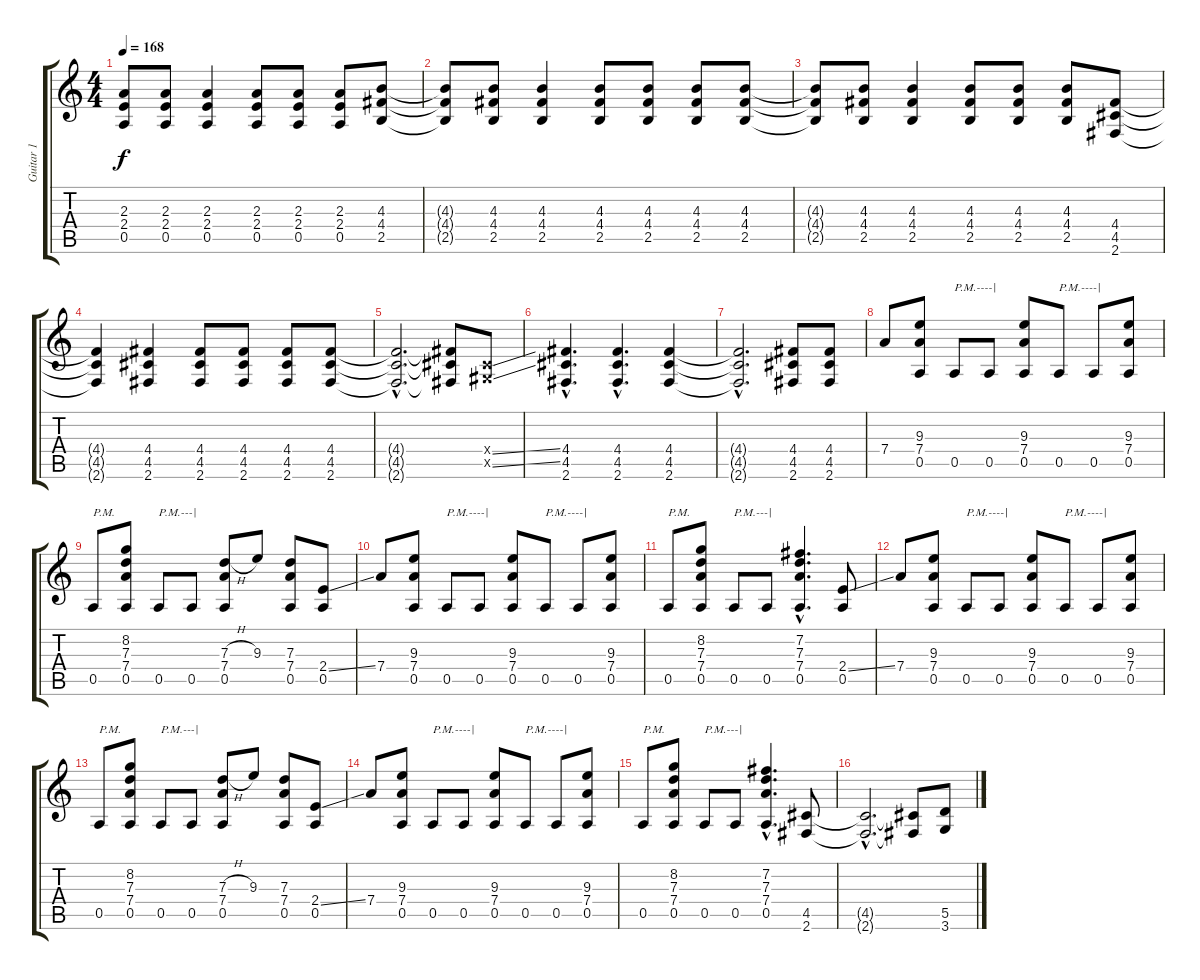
\track ("Guitar 1" "Guitar 1") {instrument overdrivenguitar}
\staff {score tabs}
\tuning (E4 B3 G3 D3 A2 E2) {hide}
\ts (4 4)
\tempo 168
\clef g2
\ks c
(2.3{t} 2.4{t} 0.5{t}).8{dy f} (2.3 2.4 0.5).8 (2.3 2.4 0.5).4 (2.3 2.4 0.5).8 (2.3 2.4 0.5).8 (2.3 2.4 0.5).8 (4.3 4.4 2.5).8 |
(4.3{t} 4.4{t} 2.5{t}).8 (4.3 4.4 2.5).8 (4.3 4.4 2.5).4 (4.3 4.4 2.5).8 (4.3 4.4 2.5).8 (4.3 4.4 2.5).8 (4.3 4.4 2.5).8 |
(4.3{t} 4.4{t} 2.5{t}).8 (4.3 4.4 2.5).8 (4.3 4.4 2.5).4 (4.3 4.4 2.5).8 (4.3 4.4 2.5).8 (4.3 4.4 2.5).8 (4.4 4.5 2.6).8 |
(4.4{t} 4.5{t} 2.6{t}).4 (4.4 4.5 2.6).4 (4.4 4.5 2.6).8 (4.4 4.5 2.6).8 (4.4 4.5 2.6).8 (4.4 4.5 2.6).8 |
(4.4{hac t} 4.5{hac t} 2.6{hac t}).2{d} (4.4{t} 4.5{t} 2.6{t}).8 (-1.4{ss x} -1.5{ss x}).8 |
(4.4{hac} 4.5{hac} 2.6{hac}).4{d} (4.4{hac} 4.5{hac} 2.6{hac}).4{d} (4.4 4.5 2.6).4 |
(4.4{hac t} 4.5{hac t} 2.6{hac t}).2{d} (4.4 4.5 2.6).8 (4.4 4.5 2.6).8 |
7.4.8 (9.3 7.4 0.5).8 0.5.8{txt "P.M.----|"} 0.5.8 (9.3 7.4 0.5).8 0.5.8{txt "P.M.----|"} 0.5.8 (9.3 7.4 0.5).8 |
0.5.8{txt "P.M."} (8.2 7.3 7.4 0.5).8 0.5.8{txt "P.M.---|"} 0.5.8 (7.3{h} 7.4 0.5).8 9.3.8 (7.3 7.4 0.5).8 (2.4{ss} 0.5).8 |
7.4.8 (9.3 7.4 0.5).8 0.5.8{txt "P.M.----|"} 0.5.8 (9.3 7.4 0.5).8 0.5.8{txt "P.M.----|"} 0.5.8 (9.3 7.4 0.5).8 |
0.5.8{txt "P.M."} (8.2 7.3 7.4 0.5).8 0.5.8{txt "P.M.---|"} 0.5.8 (7.2{hac} 7.3{hac} 7.4{hac} 0.5{hac}).4{d} (2.4{ss} 0.5).8 |
7.4.8 (9.3 7.4 0.5).8 0.5.8{txt "P.M.----|"} 0.5.8 (9.3 7.4 0.5).8 0.5.8{txt "P.M.----|"} 0.5.8 (9.3 7.4 0.5).8 |
0.5.8{txt "P.M."} (8.2 7.3 7.4 0.5).8 0.5.8{txt "P.M.---|"} 0.5.8 (7.3{h} 7.4 0.5).8 9.3.8 (7.3 7.4 0.5).8 (2.4{ss} 0.5).8 |
7.4.8 (9.3 7.4 0.5).8 0.5.8{txt "P.M.----|"} 0.5.8 (9.3 7.4 0.5).8 0.5.8{txt "P.M.----|"} 0.5.8 (9.3 7.4 0.5).8 |
0.5.8{txt "P.M."} (8.2 7.3 7.4 0.5).8 0.5.8{txt "P.M.---|"} 0.5.8 (7.2{hac} 7.3{hac} 7.4{hac} 0.5{hac}).4{d} (4.5 2.6).8 |
(4.5{hac t} 2.6{hac t}).2{d} (4.5{t} 2.6{t}).8 (5.5 3.6).8
